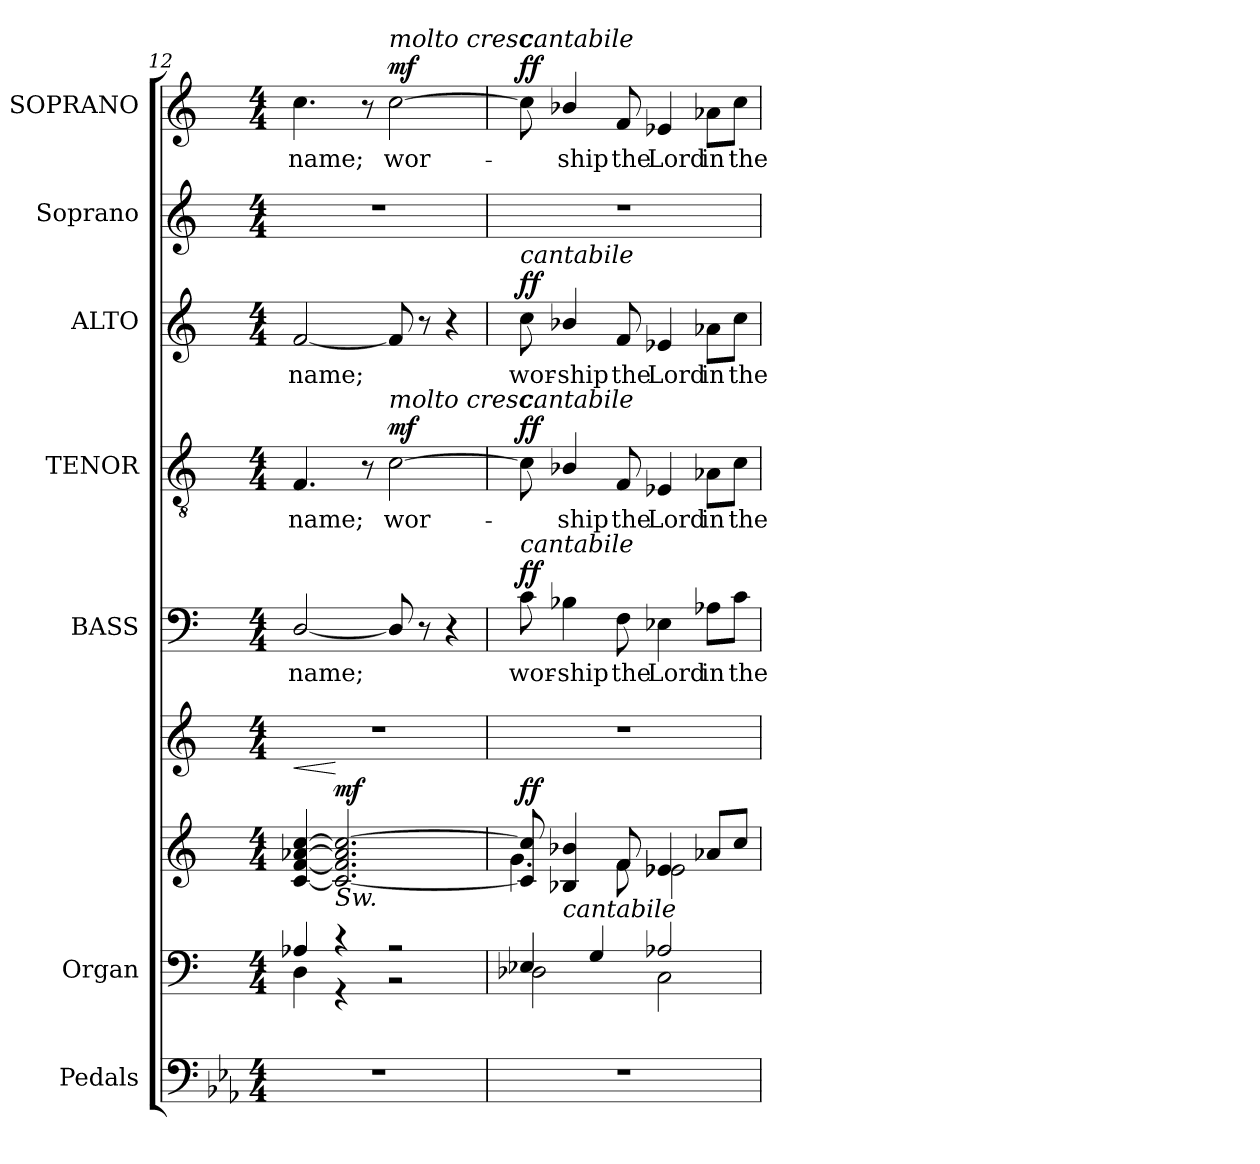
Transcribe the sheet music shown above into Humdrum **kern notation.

**kern	**kern	**kern	**kern	**dynam	**kern	**text	**dynam	**kern	**text	**dynam	**kern	**text	**dynam	**kern	**kern	**text	**dynam
*part7	*part6	*part6	*part6	*part6	*part5	*part5	*part5	*part4	*part4	*part4	*part3	*part3	*part3	*part2	*part1	*part1	*part1
*staff9	*staff8	*staff7	*staff6	*staff6/7/8	*staff5	*staff5	*staff5	*staff4	*staff4	*staff4	*staff3	*staff3	*staff3	*staff2	*staff1	*staff1	*staff1
*I"Pedals	*I"Organ	*	*	*	*I"BASS	*	*	*I"TENOR	*	*	*I"ALTO	*	*	*I"Soprano	*I"SOPRANO	*	*
*I'Ped.	*I'Org.	*	*	*	*I'B.	*	*	*I'T.	*	*	*I'A.	*	*	*I'S.	*I'S.	*	*
!!LO:LB:g=z
*clefF4	*clefF4	*clefG2	*clefG2	*	*clefF4	*	*	*clefGv2	*	*	*clefG2	*	*	*clefG2	*clefG2	*	*
*	*	*	*	*	*	*	*	*ITrd7c12	*	*	*	*	*	*	*	*	*
*k[b-e-a-]	*k[]	*k[]	*k[]	*	*k[]	*	*	*k[]	*	*	*k[]	*	*	*k[]	*k[]	*	*
*E-:	*C:	*C:	*C:	*	*C:	*	*	*C:	*	*	*C:	*	*	*C:	*C:	*	*
*M4/4	*M4/4	*M4/4	*M4/4	*	*M4/4	*	*	*M4/4	*	*	*M4/4	*	*	*M4/4	*M4/4	*	*
=12	=12	=12	=12	=12	=12	=12	=12	=12	=12	=12	=12	=12	=12	=12	=12	=12	=12
*	*^	*	*	*	*	*	*	*	*	*	*	*	*	*	*	*	*
!	!	!	!	!	!LO:HP:b	!	!	!	!	!	!	!	!	!	!	!	!	!
!	!	!	!	!	!	!	!LO:LY:b:color=#000000	!	!	!	!	!	!	!	!	!	!	!
!	!	!	!	!	!	!	!	!	!	!LO:LY:b:color=#000000	!	!	!	!	!	!	!	!
!	!	!	!	!	!	!	!	!	!	!	!	!	!LO:LY:b:color=#000000	!	!	!	!	!
!	!	!	!	!	!	!	!	!	!	!	!	!	!	!	!	!	!LO:LY:b:color=#000000	!
1r	4A-i/	4Di\	[4ci/ [4fi [4a-i [4cci	1r	<	[2Di/	name;	.	4.FFi/	name;	.	[2fi/	name;	.	1r	4.cci\	name;	.
!	!	!	!LO:TX:b:i:t=Sw.	!	!	!	!	!	!	!	!	!	!	!	!	!	!	!
.	4r	4r	2.ci/_ 2.fi] 2.a-i] 2.cci_	.	[ mf	.	.	.	.	.	.	.	.	.	.	.	.	.
.	.	.	.	.	.	.	.	.	8r	.	.	.	.	.	.	8r	.	.
!	!	!	!	!	!	!	!	!	!	!LO:LY:b:color=#000000	!	!	!	!	!	!	!	!
!	!	!	!	!	!	!	!	!	!	!	!	!	!	!	!	!LO:TX:a:i:t=molto cresc.	!	!
!	!	!	!	!	!	!	!	!	!LO:TX:a:i:t=molto cresc.	!	!	!	!	!	!	!	!	!
!	!	!	!	!	!	!	!	!	!	!	!	!	!	!	!	!	!LO:LY:b:color=#000000	!
.	2r	2r	.	.	.	8Di/]	.	.	[2Ci\	wor-	mf	8fi/]	.	.	.	[2cci\	wor-	mf
.	.	.	.	.	.	8r	.	.	.	.	.	8r	.	.	.	.	.	.
.	.	.	.	.	.	4r	.	.	.	.	.	4r	.	.	.	.	.	.
=13	=13	=13	=13	=13	=13	=13	=13	=13	=13	=13	=13	=13	=13	=13	=13	=13	=13	=13
*	*	*	*^	*	*	*	*	*	*	*	*	*	*	*	*	*	*	*
!	!	!	!	!	!	!	!	!LO:LY:b:color=#000000	!	!	!	!	!	!	!	!	!	!	!
*	*v	*v	*	*	*	*	*	*	*	*	*	*	*	*	*	*	*	*	*
*	*	*v	*v	*	*	*	*	*	*	*	*	*	*	*	*	*	*	*
*	*	*	*MM92	*	*	*	*	*	*	*	*	*	*	*	*MM92	*	*
*	*^	*^	*	*	*	*	*	*	*	*	*	*	*	*	*	*	*
!	!	!	!	!	!	!	!	!	!	!	!	!	!	!	!	!	!LO:TX:a:i:t=cantabile	!	!
!	!	!	!	!	!	!	!	!	!	!	!	!	!LO:TX:a:i:t=cantabile	!	!	!	!	!	!
!	!	!	!	!	!	!	!	!	!	!LO:TX:a:i:t=cantabile	!	!	!	!	!	!	!	!	!
!	!	!	!	!	!	!	!LO:TX:a:i:t=cantabile	!	!	!	!	!	!	!	!	!	!	!	!
!	!	!	!	!	!	!	!	!	!	!	!	!	!	!LO:LY:b:color=#000000	!	!	!	!	!
*	*	*^	*	*	*	*	*	*	*	*	*	*	*	*	*	*	*	*	*
1r	4E-i/	2D-Xi\	8ryy	8ci/] 8cci]	4.gi\	1r	ff	8ci\	wor-	ff	8Ci\]	.	ff	8cci\	wor-	ff	1r	8cci\]	.	ff
!	!	!	!	!	!	!	!	!	!LO:LY:b:color=#000000	!	!	!	!	!	!	!	!	!	!	!
!	!	!	!	!	!	!	!	!	!	!	!	!LO:LY:b:color=#000000	!	!	!	!	!	!	!	!
!	!	!	!	!	!	!	!	!	!	!	!	!	!	!	!LO:LY:b:color=#000000	!	!	!	!	!
!	!	!	!LO:TX:a:i:t=cantabile	!	!	!	!	!	!	!	!	!	!	!	!	!	!	!	!	!
!	!	!	!	!	!	!	!	!	!	!	!	!	!	!	!	!	!	!	!LO:LY:b:color=#000000	!
.	.	.	2..ryy	4B-i/ 4b-i	.	.	.	4B-i\	-ship	.	4BB-i/	-ship	.	4b-i/	-ship	.	.	4b-i/	-ship	.
.	4Gi/	.	.	.	.	.	.	.	.	.	.	.	.	.	.	.	.	.	.	.
!	!	!	!	!	!	!	!	!	!LO:LY:b:color=#000000	!	!	!	!	!	!	!	!	!	!	!
!	!	!	!	!	!	!	!	!	!	!	!	!LO:LY:b:color=#000000	!	!	!	!	!	!	!	!
!	!	!	!	!	!	!	!	!	!	!	!	!	!	!	!LO:LY:b:color=#000000	!	!	!	!	!
!	!	!	!	!	!	!	!	!	!	!	!	!	!	!	!	!	!	!	!LO:LY:b:color=#000000	!
.	.	.	.	8fi/	8fi\	.	.	8Fi\	the	.	8FFi/	the	.	8fi/	the	.	.	8fi/	the	.
!	!	!	!	!	!	!	!	!	!LO:LY:b:color=#000000	!	!	!	!	!	!	!	!	!	!	!
!	!	!	!	!	!	!	!	!	!	!	!	!LO:LY:b:color=#000000	!	!	!	!	!	!	!	!
!	!	!	!	!	!	!	!	!	!	!	!	!	!	!	!LO:LY:b:color=#000000	!	!	!	!	!
!	!	!	!	!	!	!	!	!	!	!	!	!	!	!	!	!	!	!	!LO:LY:b:color=#000000	!
.	2A-i/	2Ci\	.	4e-i/	2e-i\	.	.	4E-i\	Lord	.	4EE-i/	Lord	.	4e-i/	Lord	.	.	4e-i/	Lord	.
!	!	!	!	!	!	!	!	!	!LO:LY:b:color=#000000	!	!	!	!	!	!	!	!	!	!	!
!	!	!	!	!	!	!	!	!	!	!	!	!LO:LY:b:color=#000000	!	!	!	!	!	!	!	!
!	!	!	!	!	!	!	!	!	!	!	!	!	!	!	!LO:LY:b:color=#000000	!	!	!	!	!
!	!	!	!	!	!	!	!	!	!	!	!	!	!	!	!	!	!	!	!LO:LY:b:color=#000000	!
.	.	.	.	8a-i/L	.	.	.	8A-i\L	in	.	8AA-i\L	in	.	8a-i\L	in	.	.	8a-i\L	in	.
!	!	!	!	!	!	!	!	!	!LO:LY:b:color=#000000	!	!	!	!	!	!	!	!	!	!	!
!	!	!	!	!	!	!	!	!	!	!	!	!LO:LY:b:color=#000000	!	!	!	!	!	!	!	!
!	!	!	!	!	!	!	!	!	!	!	!	!	!	!	!LO:LY:b:color=#000000	!	!	!	!	!
!	!	!	!	!	!	!	!	!	!	!	!	!	!	!	!	!	!	!	!LO:LY:b:color=#000000	!
.	.	.	.	8cci/J	.	.	.	8ci\J	the	.	8Ci\J	the	.	8cci\J	the	.	.	8cci\J	the	.
*	*v	*v	*v	*	*	*	*	*	*	*	*	*	*	*	*	*	*	*	*	*
*	*	*v	*v	*	*	*	*	*	*	*	*	*	*	*	*	*	*	*
=	=	=	=	=	=	=	=	=	=	=	=	=	=	=	=	=	=
*-	*-	*-	*-	*-	*-	*-	*-	*-	*-	*-	*-	*-	*-	*-	*-	*-	*-
